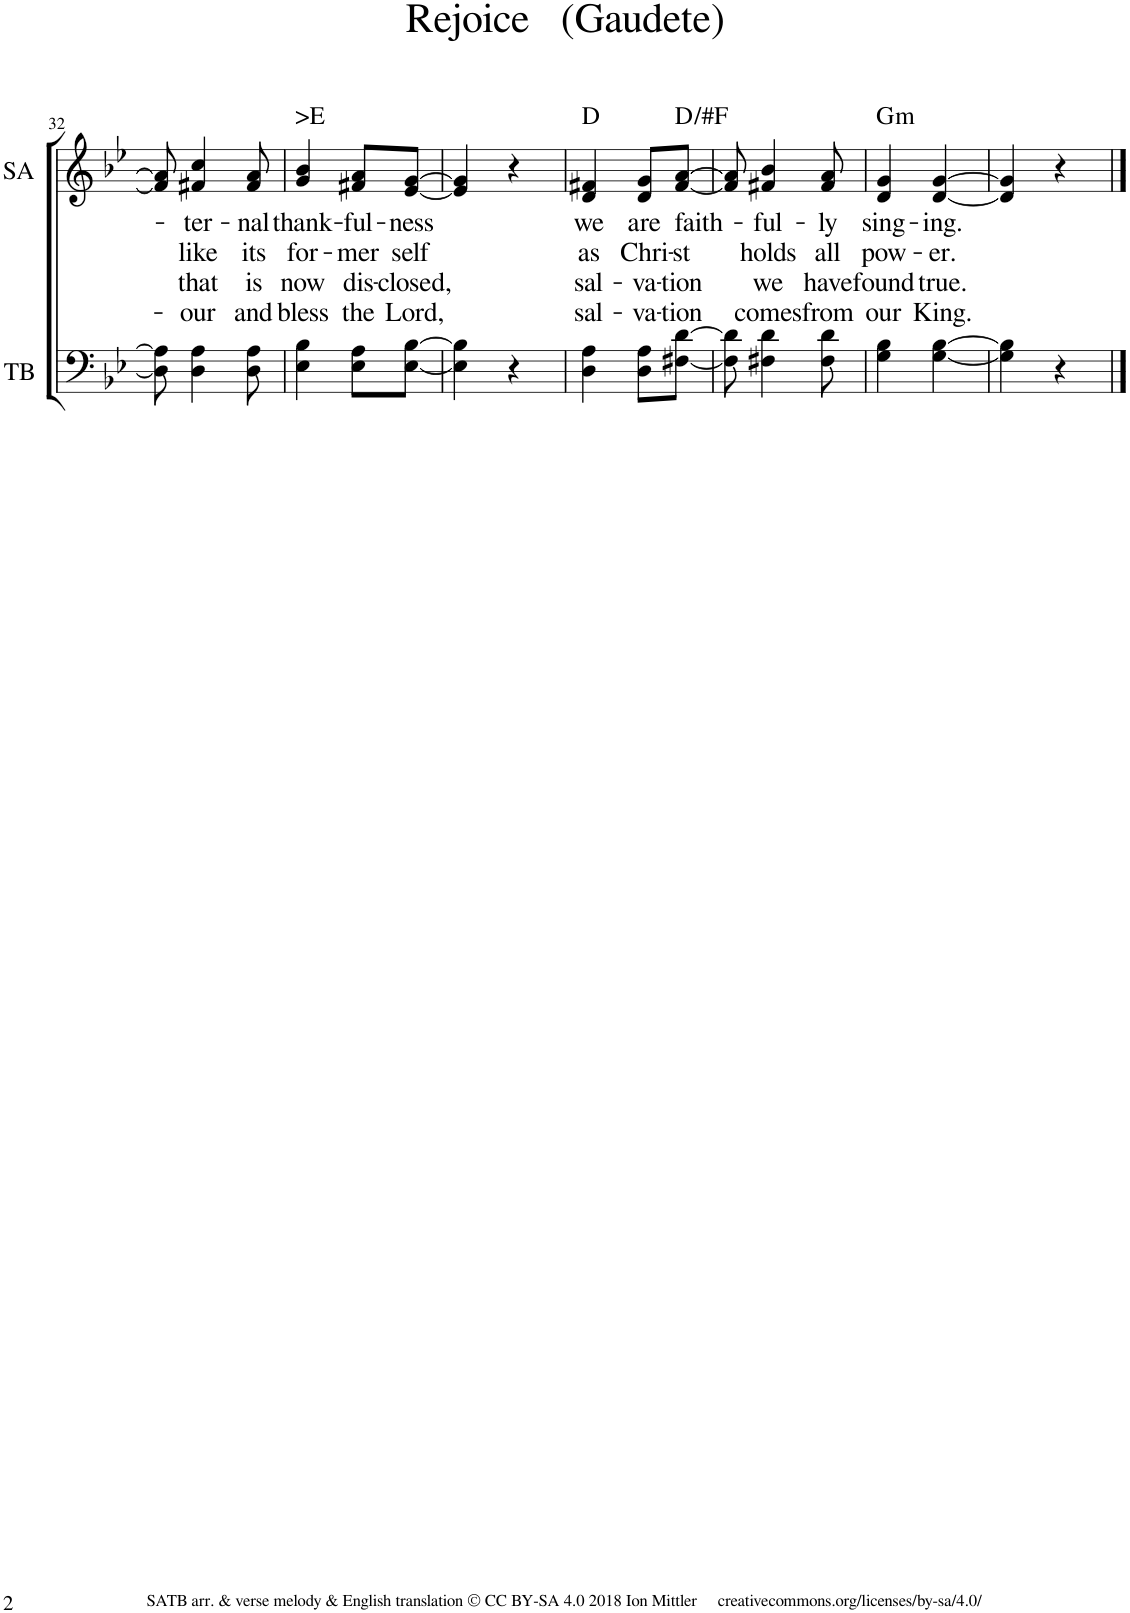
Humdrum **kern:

**kern	**kern	**text	**text	**text	**text	**harte
*part2	*part1	*part1	*part1	*part1	*part1	*part1
*staff2	*staff1	*staff1	*staff1	*staff1	*staff1	*
*I"Tenor &amp; Bass	*I"Soprano &amp; Alto	*	*	*	*	*
*I'TB	*I'SA	*	*	*	*	*
!!LO:PB:g=z
*clefF4	*clefG2	*	*	*	*	*
*k[b-e-]	*k[b-e-]	*	*	*	*	*
*M2/4	*M2/4	*	*	*	*	*
=32	=32	=32	=32	=32	=32	=32
8D\] 8A\]	8f#/] 8a/]	.	.	.	.	.
!	!	!LO:LY:b	!LO:LY:b	!LO:LY:b	!LO:LY:b	!
4D\ 4A\	4f#X/ 4cc/	-ter-	like	that	-our	.
!	!	!LO:LY:b	!LO:LY:b	!LO:LY:b	!LO:LY:b	!
8D\ 8A\	8f#/ 8a/	-nal	its	is	and	.
=33	=33	=33	=33	=33	=33	=33
!	!	!LO:LY:b	!LO:LY:b	!LO:LY:b	!LO:LY:b	!LO:H:kt=>E
4E-\ 4B-\	4g/ 4b-/	thank-	for-	now	bless	N
!	!	!LO:LY:b	!LO:LY:b	!LO:LY:b	!LO:LY:b	!
8E-\ 8A\L	8f#X/ 8a/L	-ful-	-mer	dis-	the	.
!	!	!LO:LY:b	!LO:LY:b	!LO:LY:b	!LO:LY:b	!
[8E-\ [8B-\J	[8e-/ [8g/J	-ness	self	-closed,	Lord,	.
=34	=34	=34	=34	=34	=34	=34
4E-\] 4B-\]	4e-/] 4g/]	.	.	.	.	.
4r	4r	.	.	.	.	.
=35	=35	=35	=35	=35	=35	=35
!	!	!LO:LY:b	!LO:LY:b	!LO:LY:b	!LO:LY:b	!
4D\ 4A\	4d/ 4f#X/	we	as	sal-	sal-	D:maj
!	!	!LO:LY:b	!LO:LY:b	!LO:LY:b	!LO:LY:b	!
8D\ 8A\L	8d/ 8g/L	are	Chri-	-va-	-va-	.
!	!	!LO:LY:b	!LO:LY:b	!LO:LY:b	!LO:LY:b	!
[8F#X\ [8d\J	[8f#/ [8a/J	faith-	-st	-tion	-tion	D:maj
=36	=36	=36	=36	=36	=36	=36
8F#\] 8d\]	8f#/] 8a/]	.	.	.	.	.
!	!	!LO:LY:b	!LO:LY:b	!LO:LY:b	!LO:LY:b	!
4F#X\ 4d\	4f#X/ 4b-/	-ful-	holds	we	comes	.
!	!	!LO:LY:b	!LO:LY:b	!LO:LY:b	!LO:LY:b	!
8F#\ 8d\	8f#/ 8a/	-ly	all	have	from	.
=37	=37	=37	=37	=37	=37	=37
!	!	!LO:LY:b	!LO:LY:b	!LO:LY:b	!LO:LY:b	!LO:H:kt=m
4G\ 4B-\	4d/ 4g/	sing-	pow-	found	our	G:min
!	!	!LO:LY:b	!LO:LY:b	!LO:LY:b	!LO:LY:b	!
[4G\ [4B-\	[4d/ [4g/	-ing.	-er.	true.	King.	.
=38	=38	=38	=38	=38	=38	=38
4G\] 4B-\]	4d/] 4g/]	.	.	.	.	.
4r	4r	.	.	.	.	.
==	==	==	==	==	==	==
*-	*-	*-	*-	*-	*-	*-
